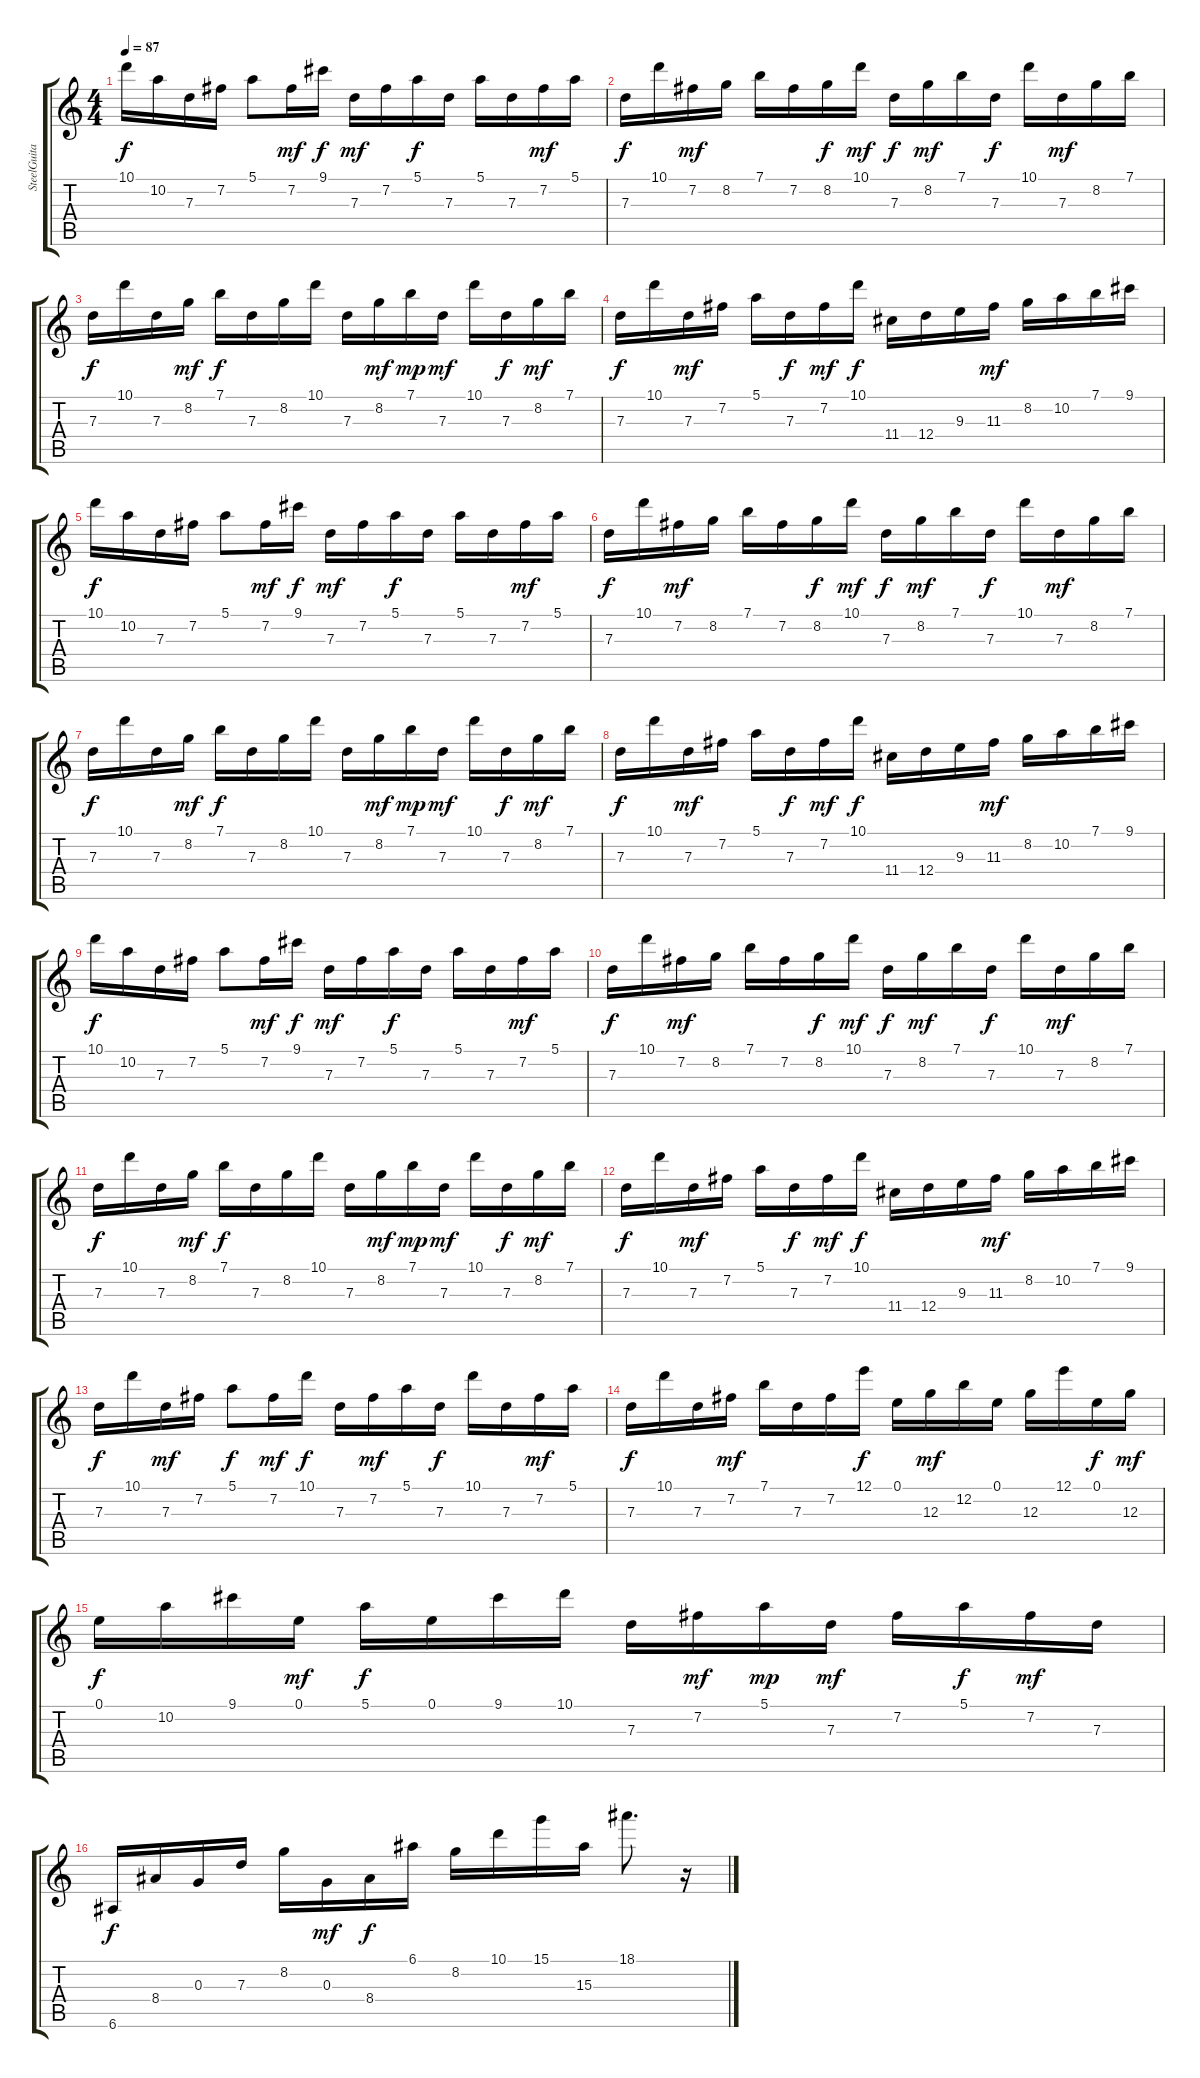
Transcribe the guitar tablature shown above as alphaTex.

\track ("SteelGuitar" "SteelGuita") {instrument acousticguitarsteel}
\staff {score tabs}
\tuning (E4 B3 G3 D3 A2 E2) {hide}
\ts (4 4)
\tempo 87
\clef g2
\ks c
10.1.16{dy f} 10.2.16 7.3.16 7.2.16 5.1.8 7.2.16{dy mf} 9.1.16{dy f} 7.3.16{dy mf} 7.2.16 5.1.16{dy f} 7.3.16 5.1.16 7.3.16 7.2.16{dy mf} 5.1.16 |
7.3.16{dy f} 10.1.16 7.2.16{dy mf} 8.2.16 7.1.16 7.2.16 8.2.16{dy f} 10.1.16{dy mf} 7.3.16{dy f} 8.2.16{dy mf} 7.1.16 7.3.16{dy f} 10.1.16 7.3.16{dy mf} 8.2.16 7.1.16 |
7.3.16{dy f} 10.1.16 7.3.16 8.2.16{dy mf} 7.1.16{dy f} 7.3.16 8.2.16 10.1.16 7.3.16 8.2.16{dy mf} 7.1.16{dy mp} 7.3.16{dy mf} 10.1.16 7.3.16{dy f} 8.2.16{dy mf} 7.1.16 |
7.3.16{dy f} 10.1.16 7.3.16{dy mf} 7.2.16 5.1.16 7.3.16{dy f} 7.2.16{dy mf} 10.1.16{dy f} 11.4.16 12.4.16 9.3.16 11.3.16{dy mf} 8.2.16 10.2.16 7.1.16 9.1.16 |
10.1.16{dy f} 10.2.16 7.3.16 7.2.16 5.1.8 7.2.16{dy mf} 9.1.16{dy f} 7.3.16{dy mf} 7.2.16 5.1.16{dy f} 7.3.16 5.1.16 7.3.16 7.2.16{dy mf} 5.1.16 |
7.3.16{dy f} 10.1.16 7.2.16{dy mf} 8.2.16 7.1.16 7.2.16 8.2.16{dy f} 10.1.16{dy mf} 7.3.16{dy f} 8.2.16{dy mf} 7.1.16 7.3.16{dy f} 10.1.16 7.3.16{dy mf} 8.2.16 7.1.16 |
7.3.16{dy f} 10.1.16 7.3.16 8.2.16{dy mf} 7.1.16{dy f} 7.3.16 8.2.16 10.1.16 7.3.16 8.2.16{dy mf} 7.1.16{dy mp} 7.3.16{dy mf} 10.1.16 7.3.16{dy f} 8.2.16{dy mf} 7.1.16 |
7.3.16{dy f} 10.1.16 7.3.16{dy mf} 7.2.16 5.1.16 7.3.16{dy f} 7.2.16{dy mf} 10.1.16{dy f} 11.4.16 12.4.16 9.3.16 11.3.16{dy mf} 8.2.16 10.2.16 7.1.16 9.1.16 |
10.1.16{dy f} 10.2.16 7.3.16 7.2.16 5.1.8 7.2.16{dy mf} 9.1.16{dy f} 7.3.16{dy mf} 7.2.16 5.1.16{dy f} 7.3.16 5.1.16 7.3.16 7.2.16{dy mf} 5.1.16 |
7.3.16{dy f} 10.1.16 7.2.16{dy mf} 8.2.16 7.1.16 7.2.16 8.2.16{dy f} 10.1.16{dy mf} 7.3.16{dy f} 8.2.16{dy mf} 7.1.16 7.3.16{dy f} 10.1.16 7.3.16{dy mf} 8.2.16 7.1.16 |
7.3.16{dy f} 10.1.16 7.3.16 8.2.16{dy mf} 7.1.16{dy f} 7.3.16 8.2.16 10.1.16 7.3.16 8.2.16{dy mf} 7.1.16{dy mp} 7.3.16{dy mf} 10.1.16 7.3.16{dy f} 8.2.16{dy mf} 7.1.16 |
7.3.16{dy f} 10.1.16 7.3.16{dy mf} 7.2.16 5.1.16 7.3.16{dy f} 7.2.16{dy mf} 10.1.16{dy f} 11.4.16 12.4.16 9.3.16 11.3.16{dy mf} 8.2.16 10.2.16 7.1.16 9.1.16 |
7.3.16{dy f} 10.1.16 7.3.16{dy mf} 7.2.16 5.1.8{dy f} 7.2.16{dy mf} 10.1.16{dy f} 7.3.16 7.2.16{dy mf} 5.1.16 7.3.16{dy f} 10.1.16 7.3.16 7.2.16{dy mf} 5.1.16 |
7.3.16{dy f} 10.1.16 7.3.16 7.2.16{dy mf} 7.1.16 7.3.16 7.2.16 12.1.16{dy f} 0.1.16 12.3.16{dy mf} 12.2.16 0.1.16 12.3.16 12.1.16 0.1.16{dy f} 12.3.16{dy mf} |
0.1.16{dy f} 10.2.16 9.1.16 0.1.16{dy mf} 5.1.16{dy f} 0.1.16 9.1.16 10.1.16 7.3.16 7.2.16{dy mf} 5.1.16{dy mp} 7.3.16{dy mf} 7.2.16 5.1.16{dy f} 7.2.16{dy mf} 7.3.16 |
6.6.16{dy f} 8.4.16 0.3.16 7.3.16 8.2.16 0.3.16{dy mf} 8.4.16{dy f} 6.1.16 8.2.16 10.1.16 15.1.16 15.3.16 18.1.8{d} r.16
